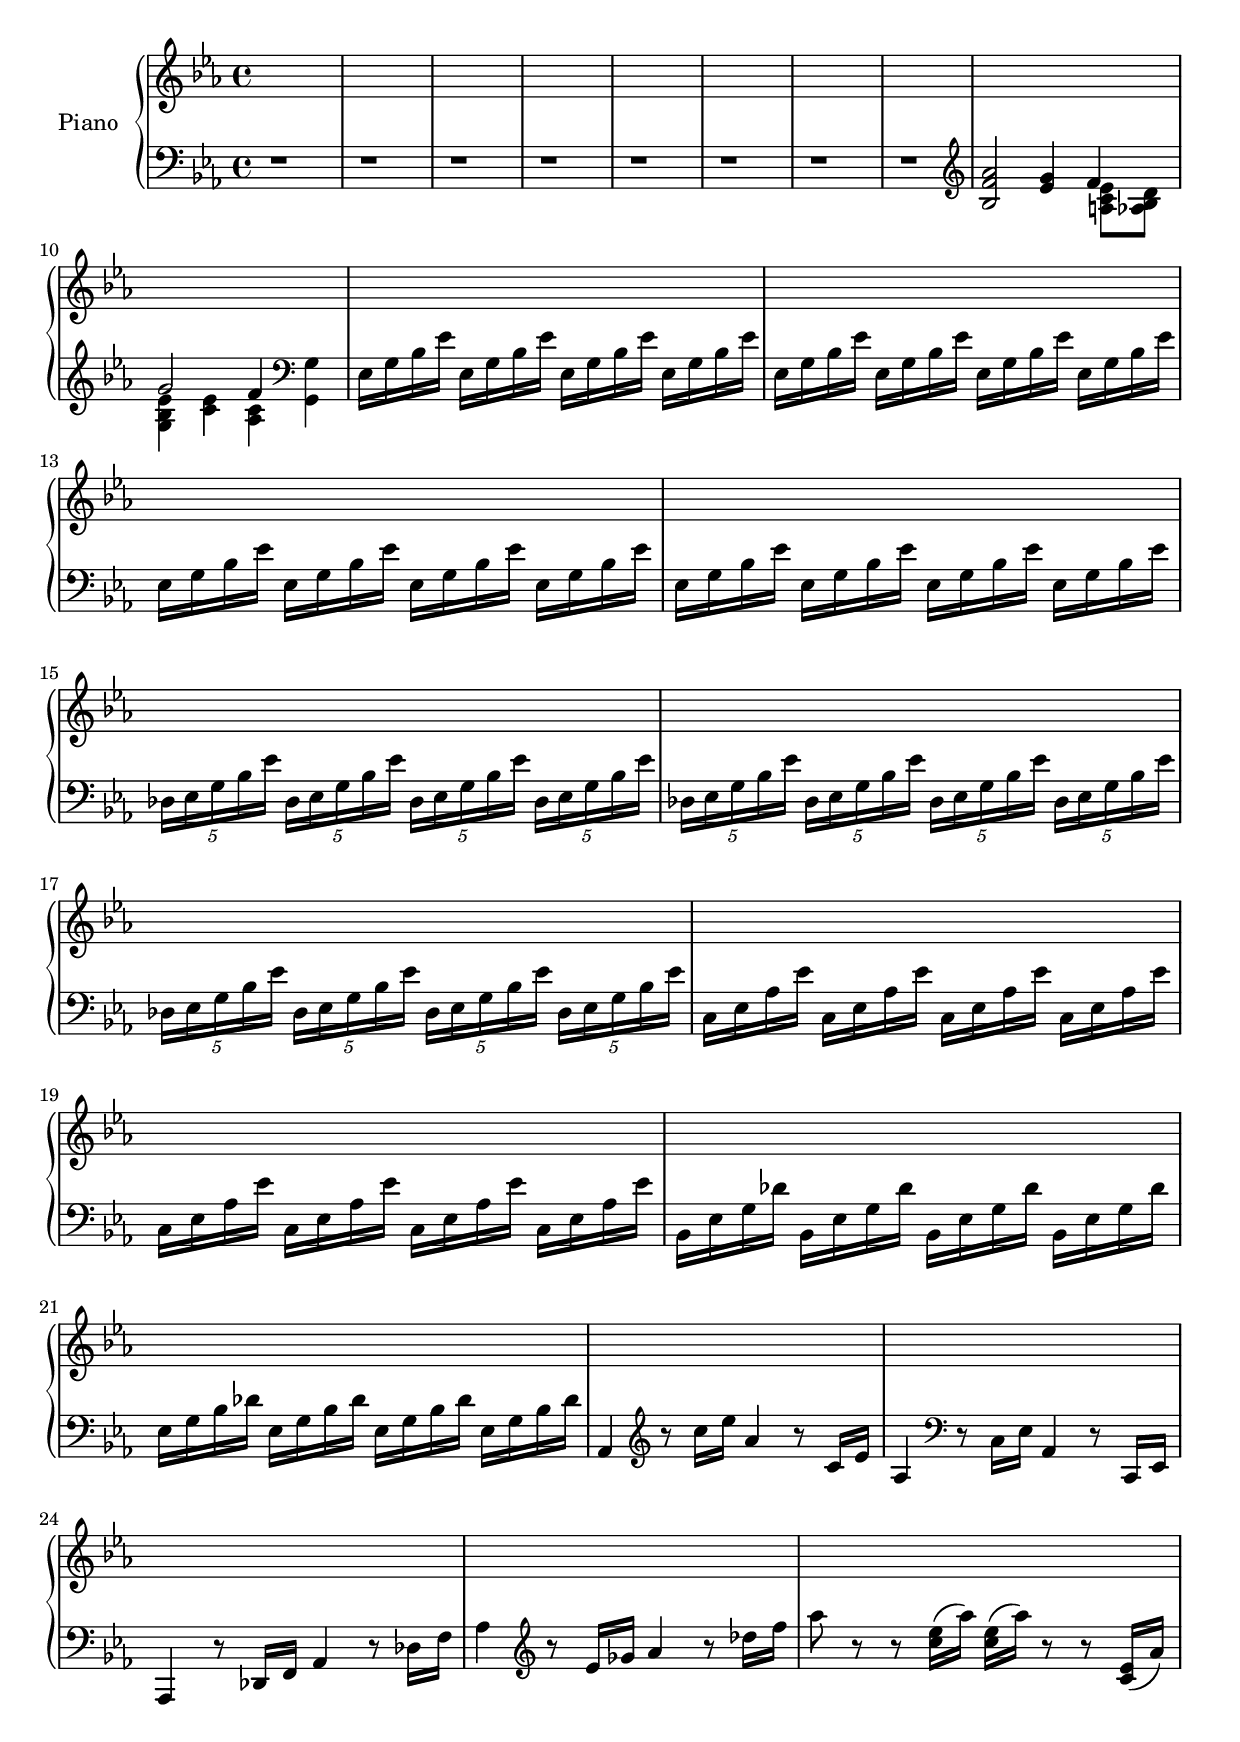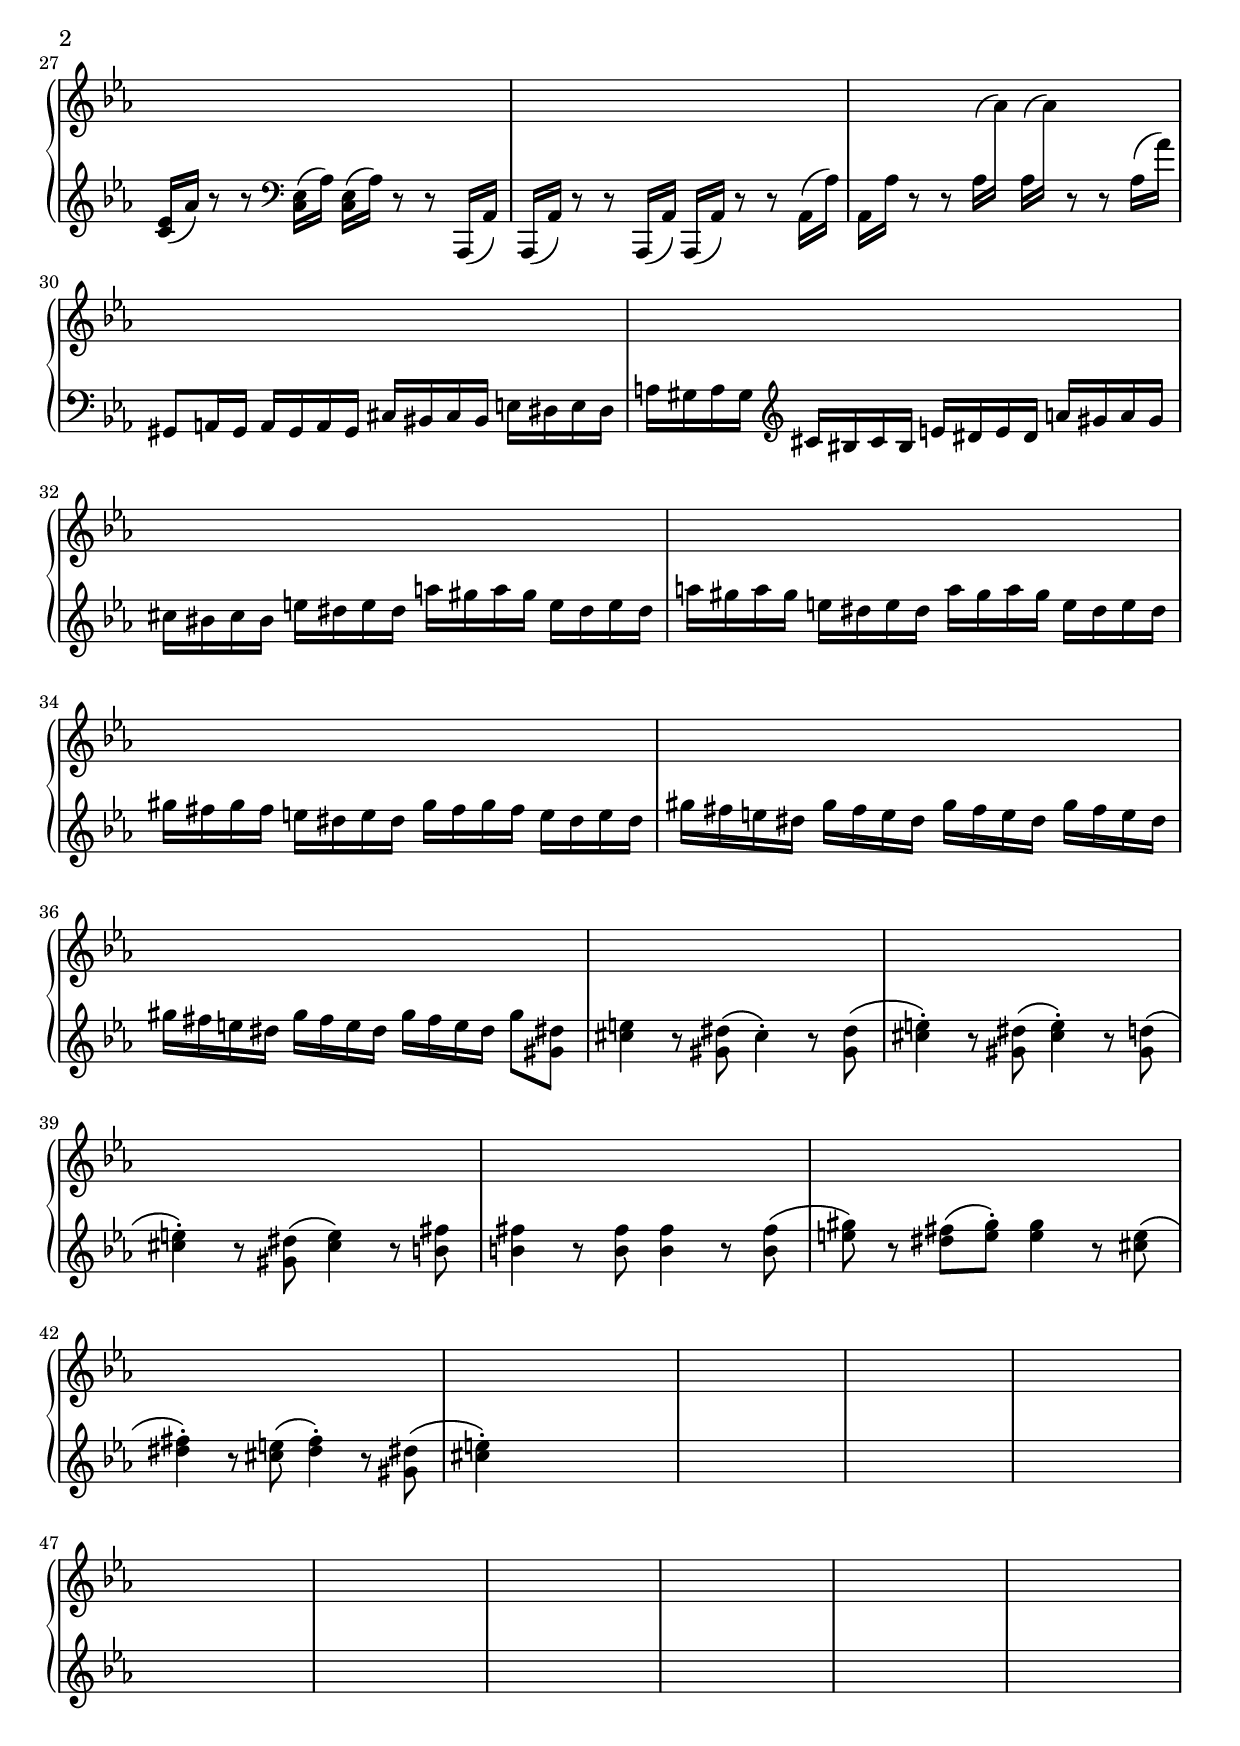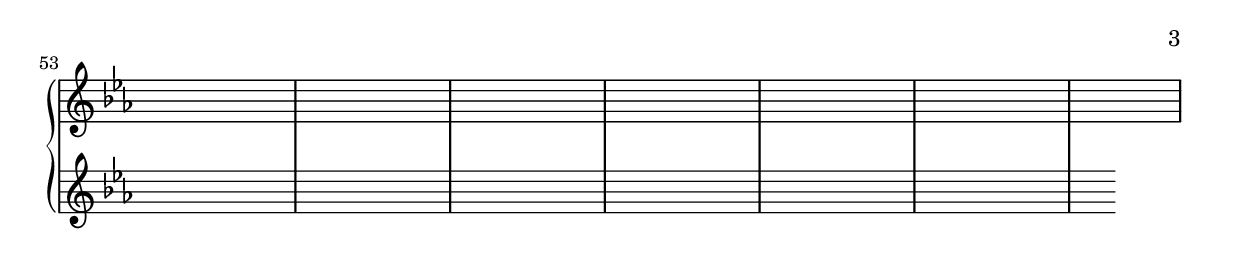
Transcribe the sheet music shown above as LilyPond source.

\version "2.20.0"

global = {
  \key ees \major
  \time 4/4
}

%\include "Piano 0-1.ly"
%\include "Piano 98-120.ly"
%\include "Piano 121-157.ly"
%\include "Piano 165-218.ly"
%\include "Piano 255-295.ly"
%\include "Piano 296-361.ly"
%\include "Piano 362-420.ly"

right = \relative c' {
  \global
%  \right_Zero_One
%  \right_NinetyEight_OneHundredTwenty
%  \right_OneHundredTwentyOne_OneHundredFiftySeven
%  \right_OneHundredSixtyFive_TwoHundredEighteen
%  \right_TwoHundredFiftyFive_TwoHundredNintyFive
%  \right_TwoHundredNinetySix_ThreeHundredSixtyOne
%  2nd Cadenza (not complete)
%  \right_ThreeSixtyTwo_FourHundredTwenty

% 362
  s1 |
  % 363
  s1 |
  % 364
  s1 |
  % 365
  s1 |
  % 366
  s1 |
  % 367
  s1 |
  % 368
  s1 |
  % 369
  s1 |
  % 370
  s1 |
  % 371
  s1 |
  % 372
  s1 |
  % 373
  s1 |
  % 374
  s1 |
  % 375
  s1 |
  % 376
  s1 |
  % 377
  s1 |
  % 378
  s1 |
  % 379
  s1 |
  % 380
  s1 |
  % 381
  s1 |
  % 382
  s1 |
  % 383
  s1 |
  % 384
  s1 |
  % 385
  s1 |
  % 386
  s1 |
  % 387
  s1 |
  % 388
  s1 |
  % 389
  s1 |
  % 390
  s1 |
  % 391
  s1 |
  % 392
  s1 |
  % 393
  s1 |
  % 394
  s1 |
  % 395
  s1 |
  % 396
  s1 |
  % 397
  s1 |
  % 398
  s1 |
  % 399
  s1 |
  % 400
  s1 |
  % 401
  s1 |
  % 402
  s1 |
  % 403
  s1 |
  % 404
  s1 |
  % 405
  s1 |
  % 406
  s1 |
  % 407
  s1 |
  % 408
  s1 |
  % 409
  s1 |
  % 410
  s1 |
  % 411
  s1 |
  % 412
  s1 |
  % 413
  s1 |
  % 414
  s1 |
  % 415
  s1 |
  % 416
  s1 |
  % 417
  s1 |
  % 418
  s1 |
  % 419
  s1 |
  % 420
  s1 |

}
  
left = \relative c {
  \global
%  \left_Zero_One
%  \left_NinetyEight_OneHundredTwenty
%  \left_OneHundredTwentyOne_OneHundredFiftySeven
%  \left_OneHundredSixtyFive_TwoHundredEighteen
%  \left_TwoHundredFiftyFive_TwoHundredNintyFive
%  \left_TwoHundredNinetySix_ThreeHundredSixtyOne
%  2nd Cadenza (not complete)

  % 362
  r1 |
  % 363
  r1 |
  % 364
  r1 |
  % 365
  r1 |
  % 366
  r1 |
  % 367
  r1 |
  % 368
  r1 |
  % 369
  r1 |
  % 370
  \clef treble
  <<
    { <bes' f' aes>2 <ees g>4 f }
    \\
    { s2. <a, c ees>8 <aes bes d> }
  >> |
  % 371
  <<
    { g'2 f4 \clef bass s4 }
    \\
    { <g, bes ees>4 <c ees> <aes c> <g, g'>4 }
  >> |
  % 372
  ees'16 g bes ees ees, g bes ees ees, g bes ees ees, g bes ees |
  % 373
  ees,16 g bes ees ees, g bes ees ees, g bes ees ees, g bes ees |
  % 374
  ees,16 g bes ees ees, g bes ees ees, g bes ees ees, g bes ees |
  % 375
  ees,16 g bes ees ees, g bes ees ees, g bes ees ees, g bes ees |
  % 376
  \tuplet 5/4 { des,16 ees g bes ees }
  \tuplet 5/4 { des, ees g bes ees }
  \tuplet 5/4 { des, ees g bes ees }
  \tuplet 5/4 { des, ees g bes ees } |
  % 377
  \tuplet 5/4 { des,16 ees g bes ees }
  \tuplet 5/4 { des, ees g bes ees }
  \tuplet 5/4 { des, ees g bes ees }
  \tuplet 5/4 { des, ees g bes ees } |
  % 378
  \tuplet 5/4 { des,16 ees g bes ees }
  \tuplet 5/4 { des, ees g bes ees }
  \tuplet 5/4 { des, ees g bes ees }
  \tuplet 5/4 { des, ees g bes ees } |
  % 379
  c,16 ees aes ees' c, ees aes ees' c, ees aes ees' c, ees aes ees' |
  % 380
  c,16 ees aes ees' c, ees aes ees' c, ees aes ees' c, ees aes ees' |
  % 381
  bes,16 ees g des' bes, ees g des' bes, ees g des' bes, ees g des' |
  % 382
  ees,16 g bes des ees, g bes des ees, g bes des ees, g bes des |
  % 383
  aes,4 \clef treble r8 c''16 ees aes,4 r8 c,16 ees |
  % 384
  aes,4 \clef bass r8 c,16 ees aes,4 r8 c,16 ees |
  % 385
  aes,4 r8 des16 f aes4 r8 des16 f |
  % 386
  aes4 \clef treble r8 ees'16 ges aes4 r8 des16 f |
  % 387
  aes8 r8 r8 <c, ees>16 \( aes' \) <c, ees> \( aes' \) r8 r8 <c,,ees>16 \( aes' \) |
  % 388
  <c, ees>16 \( aes' \) r8 r8 \clef bass <c,, ees>16 \( aes' \) <c, ees> \( aes' \) r8 r8 aes,,16 \( aes' \) |
  % 389
  aes,16 \( aes' \) r8 r8 aes,16 \( aes' \) aes, \( aes' \) r8 r8 aes16 \( aes' \) |
  % 390
  aes,16 aes' r8 r8 aes16 \( 
  \change Staff = right aes' \)
  \change Staff = left aes, \(
  \change Staff = right aes' \)
  \change Staff = left
  r8 r8 aes,16 \( aes' \) |
  % 391
  gis,,8 a16 gis a gis a gis cis bis cis bis e dis e dis |
  % 392
  a'16 gis a gis \clef treble cis bis cis bis e dis e dis a' gis a gis |
  % 393
  cis16 bis cis bis e! dis e dis a'! gis a gis e dis e dis |
  % 394
  a'16 gis a gis e! dis e dis a' gis a gis e dis e dis |
  % 395
  gis fis gis fis e dis e dis gis fis gis fis e dis e dis |
  % 396
  gis fis e dis gis fis e dis gis fis e dis gis fis e dis |
  % 397
  gis fis e dis gis fis e dis gis fis e dis gis8 <gis, dis'!> |
  % 398
  <cis e>4 r8 <gis dis'>8 \( cis4-. \) r8 <gis dis'>8 \( |
  % 399
  <cis e>4-. \) r8 <gis dis'>8 \( <cis e>4-. \) r8 <gis d'>8 \(  |
  % 400
  <cis e>4-. \) r8 <gis dis'> \( <cis e>4 \) r8 <b fis'> |
  % 401
  <b fis'>4 r8 <b fis'> <b fis'>4 r8 <b fis'> \( |
  % 402
  <e gis> \) r8 <dis fis> \( <e gis>-. \)4 r8 <cis e>8 \( |
  % 403
  <dis fis>4-. \) r8 <cis e> \( <dis fis>4-. \) r8 <gis, dis'!>8 \( |
  % 404
  <cis e>4-. \) |
  % 405
  s1 |
  % 406
  s1 |
  % 407
  s1 |
  % 408
  s1 |
  % 409
  s1 |
  % 410
  s1 |
  % 411
  s1 |
  % 412
  s1 |
  % 413
  s1 |
  % 414
  s1 |
  % 415
  s1 |
  % 416
  s1 |
  % 417
  s1 |
  % 418
  s1 |
  % 419
  s1 |
  % 420
  s1 |

}

\score {
  \new PianoStaff \with {
    instrumentName = "Piano"
  } <<
    \new Staff = "right" \with {
      midiInstrument = "acoustic grand"
    } \right
    \new Staff = "left" \with {
      midiInstrument = "acoustic grand"
    } { \clef bass \left }
  >>
  \layout { 
    \context {
      \PianoStaff
      \consists #Span_stem_engraver
    }
  }
  \midi {
    \tempo 4=100
  }
}
